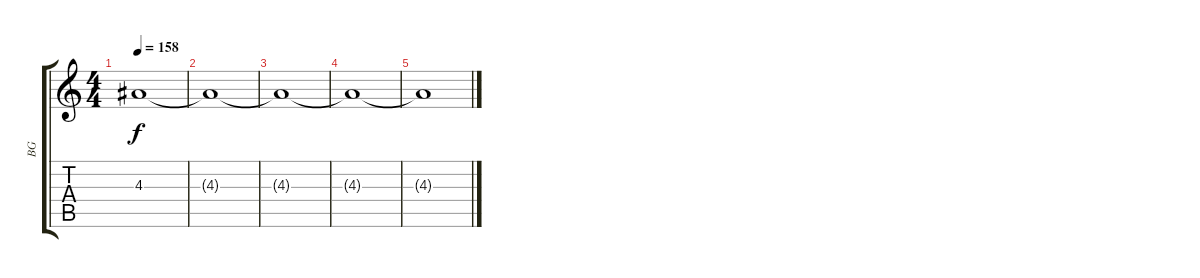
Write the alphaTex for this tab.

\track ("BG" "BG") {instrument overdrivenguitar}
\staff {score tabs}
\tuning (Eb4 Bb3 Gb3 Db3 Ab2 Eb2) {hide}
\ts (4 4)
\tempo 158
\clef g2
\ks c
4.3.1{dy f} |
4.3{t}.1 |
4.3{t}.1{volume 7} |
4.3{t}.1 |
4.3{t}.1
